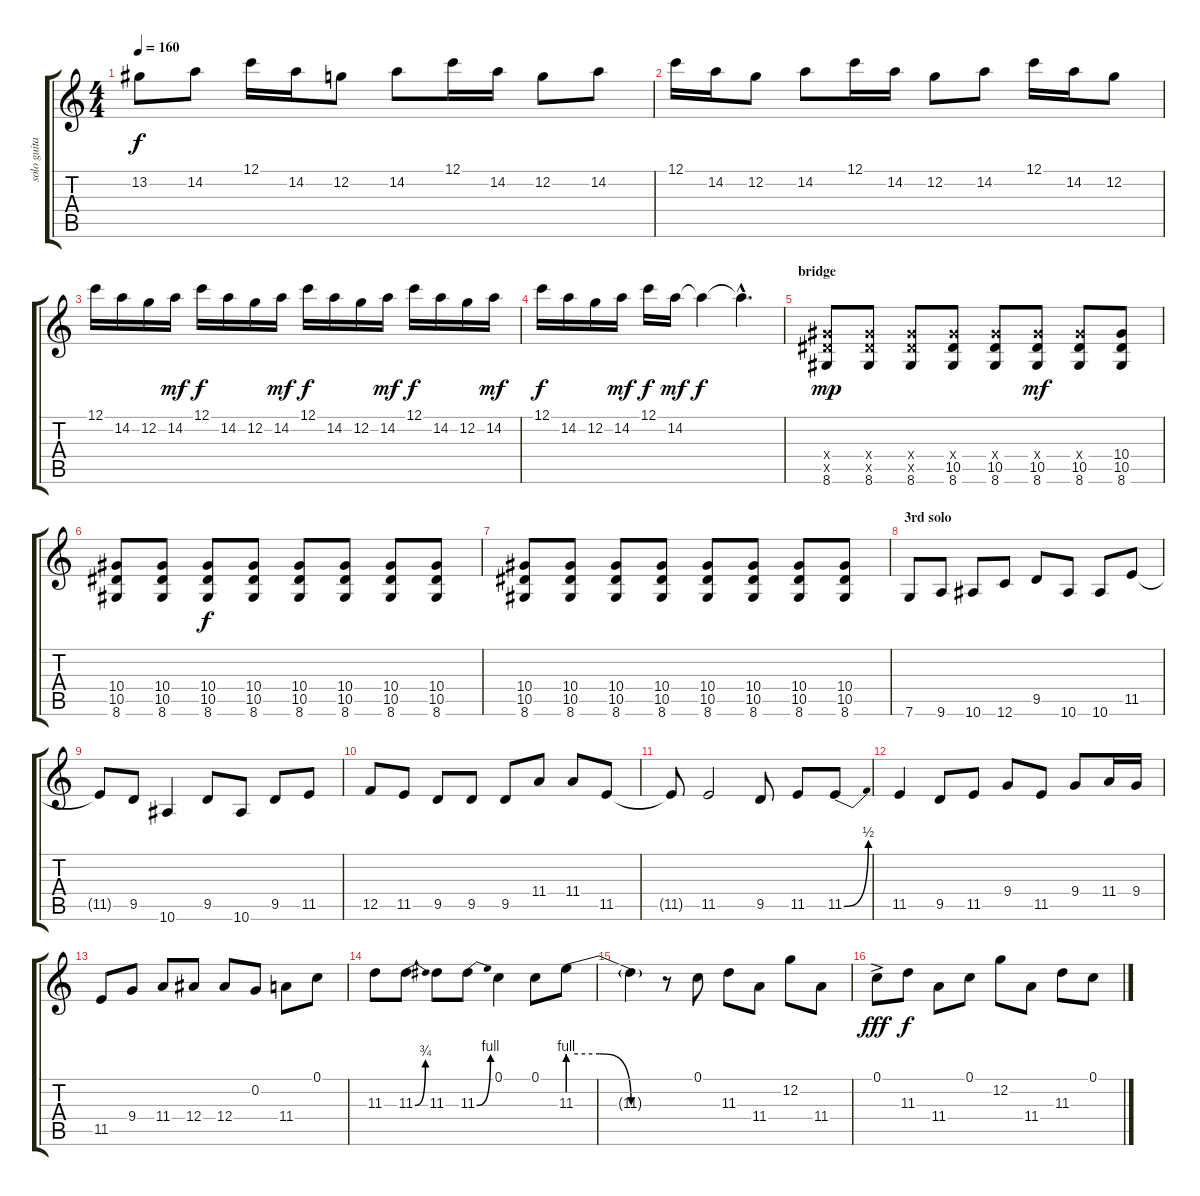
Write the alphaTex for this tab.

\track ("solo guitar" "solo guita") {instrument overdrivenguitar}
\staff {score tabs}
\tuning (C4 G3 Eb3 Bb2 F2 C2) {hide}
\ts (4 4)
\tempo 160
\clef g2
\ks c
13.2{t}.8{dy f} 14.2.8 12.1.16 14.2.16 12.2.8 14.2.8 12.1.16 14.2.16 12.2.8 14.2.8 |
12.1.16 14.2.16 12.2.8 14.2.8 12.1.16 14.2.16 12.2.8 14.2.8 12.1.16 14.2.16 12.2.8 |
12.1.16 14.2.16 12.2.16 14.2.16{dy mf} 12.1.16{dy f} 14.2.16 12.2.16 14.2.16{dy mf} 12.1.16{dy f} 14.2.16 12.2.16 14.2.16{dy mf} 12.1.16{dy f} 14.2.16 12.2.16 14.2.16{dy mf} |
12.1.16{dy f} 14.2.16 12.2.16 14.2.16{dy mf} 12.1.16{dy f} 14.2.16{dy mf} 14.2{t}.4{dy f} 14.2{hac t}.4{d} |
\section ("" "bridge")
(10.4{x} 10.5{x} 8.6).8{dy mp} (10.4{x} 10.5{x} 8.6).8 (10.4{x} 10.5{x} 8.6).8 (10.4{x} 10.5 8.6).8 (10.4{x} 10.5 8.6).8 (10.4{x} 10.5 8.6).8{dy mf} (10.4{x} 10.5 8.6).8 (10.4 10.5 8.6).8 |
(10.4 10.5 8.6).8 (10.4 10.5 8.6).8 (10.4 10.5 8.6).8{dy f} (10.4 10.5 8.6).8 (10.4 10.5 8.6).8 (10.4 10.5 8.6).8 (10.4 10.5 8.6).8 (10.4 10.5 8.6).8 |
(10.4 10.5 8.6).8 (10.4 10.5 8.6).8 (10.4 10.5 8.6).8 (10.4 10.5 8.6).8 (10.4 10.5 8.6).8 (10.4 10.5 8.6).8 (10.4 10.5 8.6).8 (10.4 10.5 8.6).8 |
\section ("" "3rd solo")
7.6.8 9.6.8 10.6.8 12.6.8 9.5.8 10.6.8 10.6.8 11.5.8 |
11.5{t}.8 9.5.8 10.6.4 9.5.8 10.6.8 9.5.8 11.5.8 |
12.5.8 11.5.8 9.5.8 9.5.8 9.5.8 11.4.8 11.4.8 11.5.8 |
11.5{t}.8 11.5.2 9.5.8 11.5.8 11.5{be (bend 0 0 60 2)}.8 |
11.5.4 9.5.8 11.5.8 9.4.8 11.5.8 9.4.8 11.4.16 9.4.16 |
11.5.8 9.4.8 11.4.8 12.4.8 12.4.8 0.2.8 11.4.8 0.1.8 |
11.3.8 11.3{be (bend 0 0 60 3)}.8 11.3.8 11.3{be (bend 0 0 60 4)}.8 0.1.4 0.1.8 11.3{be (custom 0 4 20 4 40 0 60 0)}.8 |
11.3{t}.4 r.8 0.1.8 11.3.8 11.4.8 12.2.8 11.4.8 |
0.1{ac}.8{dy fff} 11.3.8{dy f} 11.4.8 0.1.8 12.2.8 11.4.8 11.3.8 0.1.8
